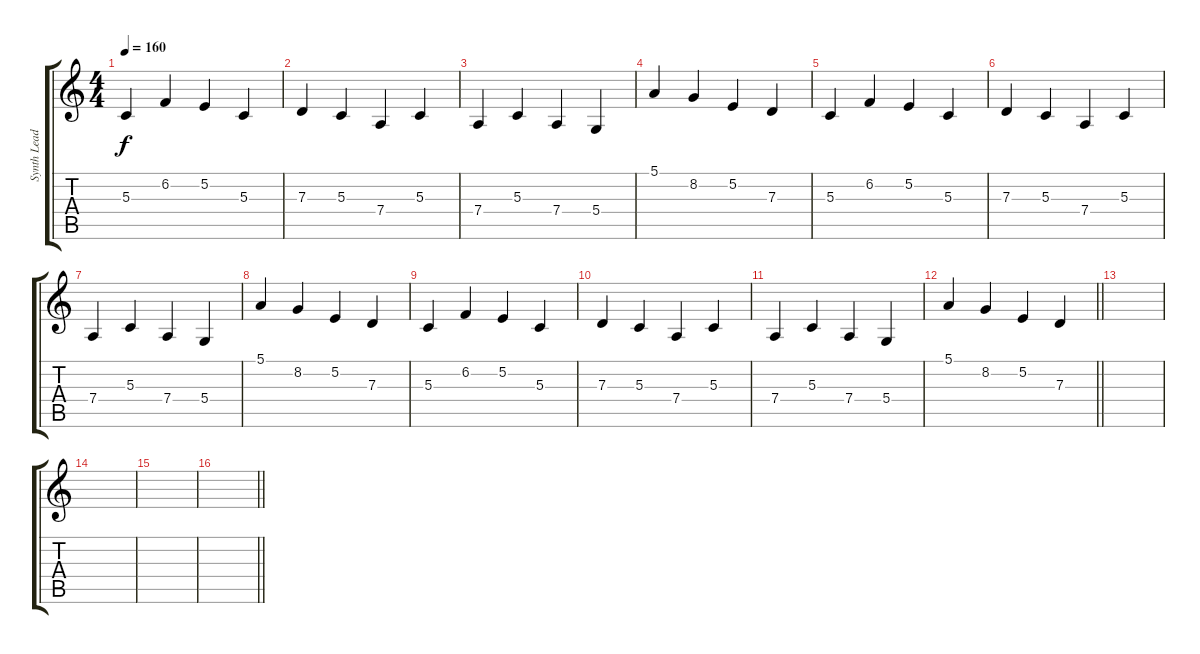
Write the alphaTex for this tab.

\track ("Synth Lead" "Synth Lead") {instrument lead2sawtooth}
\staff {score tabs}
\tuning (E4 B3 G3 D3 A2 E2) {hide}
\ts (4 4)
\tempo 160
\clef g2
\ks c
5.3.4{dy f} 6.2.4 5.2.4 5.3.4 |
7.3.4 5.3.4 7.4.4 5.3.4 |
7.4.4 5.3.4 7.4.4 5.4.4 |
5.1.4 8.2.4 5.2.4 7.3.4 |
5.3.4 6.2.4 5.2.4 5.3.4 |
7.3.4 5.3.4 7.4.4 5.3.4 |
7.4.4 5.3.4 7.4.4 5.4.4 |
5.1.4 8.2.4 5.2.4 7.3.4 |
5.3.4 6.2.4 5.2.4 5.3.4 |
7.3.4 5.3.4 7.4.4 5.3.4 |
7.4.4 5.3.4 7.4.4 5.4.4 |
\barLineRight lightlight
5.1.4 8.2.4 5.2.4 7.3.4 |
|
|
|
\barLineRight lightlight
